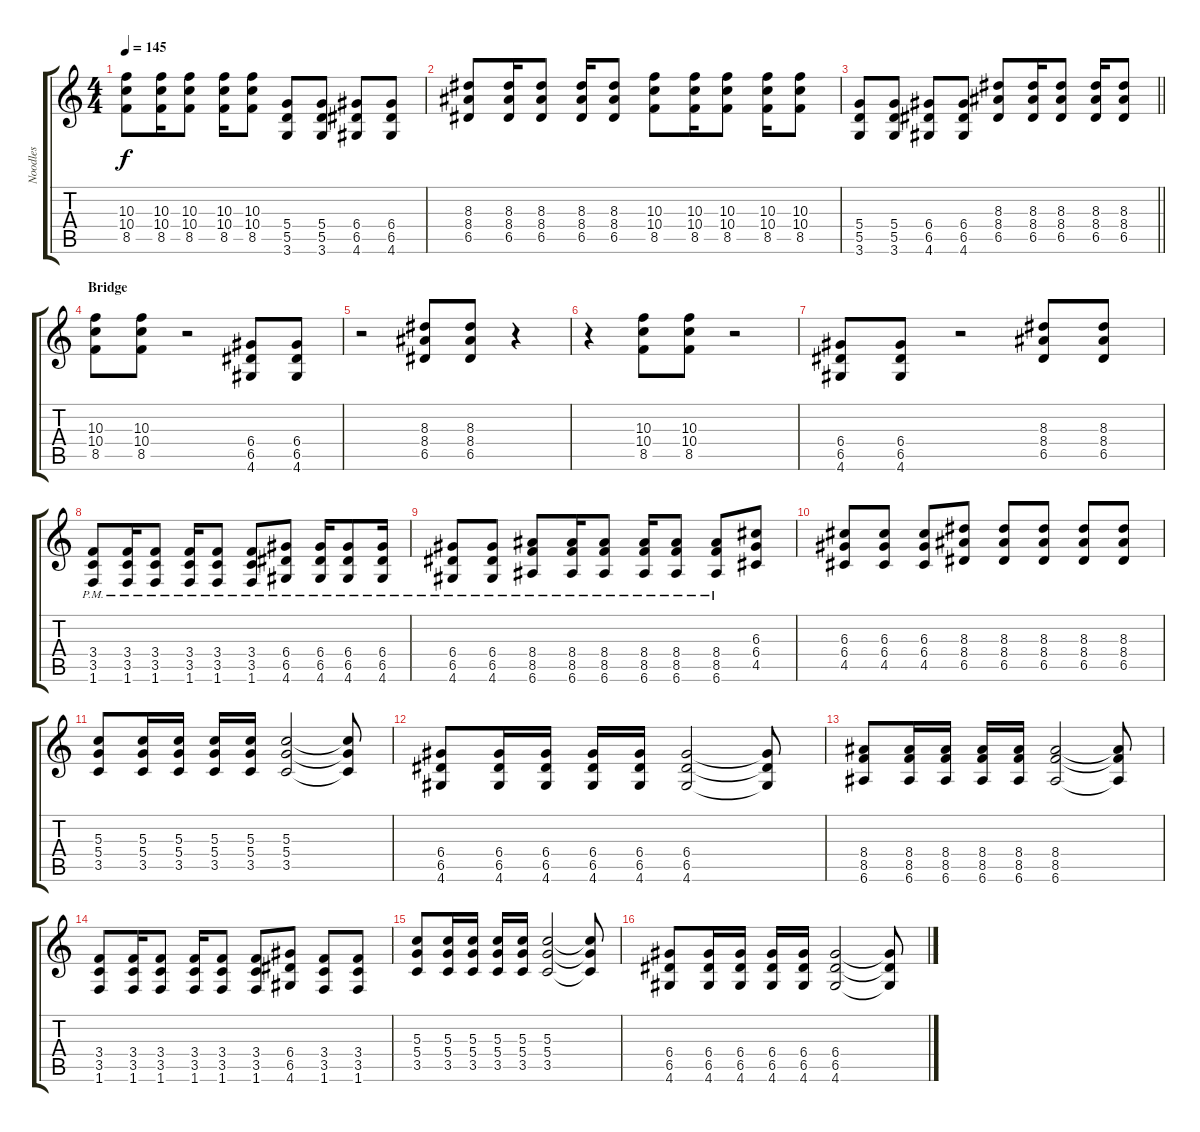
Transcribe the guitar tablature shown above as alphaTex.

\track ("Noodles" "Noodles") {instrument distortionguitar}
\staff {score tabs}
\tuning (E4 B3 G3 D3 A2 E2) {hide}
\ts (4 4)
\tempo 145
\clef g2
\ks c
(10.3 10.4 8.5).8{dy f} (10.3 10.4 8.5).16 (10.3 10.4 8.5).8 (10.3 10.4 8.5).16 (10.3 10.4 8.5).8 (5.4 5.5 3.6).8 (5.4 5.5 3.6).8 (6.4 6.5 4.6).8 (6.4 6.5 4.6).8 |
(8.3 8.4 6.5).8 (8.3 8.4 6.5).16 (8.3 8.4 6.5).8 (8.3 8.4 6.5).16 (8.3 8.4 6.5).8 (10.3 10.4 8.5).8 (10.3 10.4 8.5).16 (10.3 10.4 8.5).8 (10.3 10.4 8.5).16 (10.3 10.4 8.5).8 |
\barLineRight lightlight
(5.4 5.5 3.6).8 (5.4 5.5 3.6).8 (6.4 6.5 4.6).8 (6.4 6.5 4.6).8 (8.3 8.4 6.5).8 (8.3 8.4 6.5).16 (8.3 8.4 6.5).8 (8.3 8.4 6.5).16 (8.3 8.4 6.5).8 |
\section ("" "Bridge")
(10.3 10.4 8.5).8 (10.3 10.4 8.5).8 r.2 (6.4 6.5 4.6).8 (6.4 6.5 4.6).8 |
r.2 (8.3 8.4 6.5).8 (8.3 8.4 6.5).8 r.4 |
r.4 (10.3 10.4 8.5).8 (10.3 10.4 8.5).8 r.2 |
(6.4 6.5 4.6).8 (6.4 6.5 4.6).8 r.2 (8.3 8.4 6.5).8 (8.3 8.4 6.5).8 |
(3.4{pm} 3.5{pm} 1.6{pm}).8 (3.4{pm} 3.5{pm} 1.6{pm}).16 (3.4{pm} 3.5{pm} 1.6{pm}).8 (3.4{pm} 3.5{pm} 1.6{pm}).16 (3.4{pm} 3.5{pm} 1.6{pm}).8 (3.4{pm} 3.5{pm} 1.6{pm}).8 (6.4{pm} 6.5{pm} 4.6{pm}).8 (6.4{pm} 6.5{pm} 4.6{pm}).16 (6.4{pm} 6.5{pm} 4.6{pm}).8 (6.4{pm} 6.5{pm} 4.6{pm}).16 |
(6.4{pm} 6.5{pm} 4.6{pm}).8 (6.4{pm} 6.5{pm} 4.6{pm}).8 (8.4{pm} 8.5{pm} 6.6{pm}).8 (8.4{pm} 8.5{pm} 6.6{pm}).16 (8.4{pm} 8.5{pm} 6.6{pm}).8 (8.4{pm} 8.5{pm} 6.6{pm}).16 (8.4{pm} 8.5{pm} 6.6{pm}).8 (8.4{pm} 8.5{pm} 6.6{pm}).8 (6.3 6.4 4.5).8 |
(6.3 6.4 4.5).8 (6.3 6.4 4.5).8 (6.3 6.4 4.5).8 (8.3 8.4 6.5).8 (8.3 8.4 6.5).8 (8.3 8.4 6.5).8 (8.3 8.4 6.5).8 (8.3 8.4 6.5).8 |
(5.3 5.4 3.5).8 (5.3 5.4 3.5).16 (5.3 5.4 3.5).16 (5.3 5.4 3.5).16 (5.3 5.4 3.5).16 (5.3 5.4 3.5).2 (5.3{t} 5.4{t} 3.5{t}).8 |
(6.4 6.5 4.6).8 (6.4 6.5 4.6).16 (6.4 6.5 4.6).16 (6.4 6.5 4.6).16 (6.4 6.5 4.6).16 (6.4 6.5 4.6).2 (6.4{t} 6.5{t} 4.6{t}).8 |
(8.4 8.5 6.6).8 (8.4 8.5 6.6).16 (8.4 8.5 6.6).16 (8.4 8.5 6.6).16 (8.4 8.5 6.6).16 (8.4 8.5 6.6).2 (8.4{t} 8.5{t} 6.6{t}).8 |
(3.4 3.5 1.6).8 (3.4 3.5 1.6).16 (3.4 3.5 1.6).8 (3.4 3.5 1.6).16 (3.4 3.5 1.6).8 (3.4 3.5 1.6).8 (6.4 6.5 4.6).8 (3.4 3.5 1.6).8 (3.4 3.5 1.6).8 |
(5.3 5.4 3.5).8 (5.3 5.4 3.5).16 (5.3 5.4 3.5).16 (5.3 5.4 3.5).16 (5.3 5.4 3.5).16 (5.3 5.4 3.5).2 (5.3{t} 5.4{t} 3.5{t}).8 |
(6.4 6.5 4.6).8 (6.4 6.5 4.6).16 (6.4 6.5 4.6).16 (6.4 6.5 4.6).16 (6.4 6.5 4.6).16 (6.4 6.5 4.6).2 (6.4{t} 6.5{t} 4.6{t}).8
